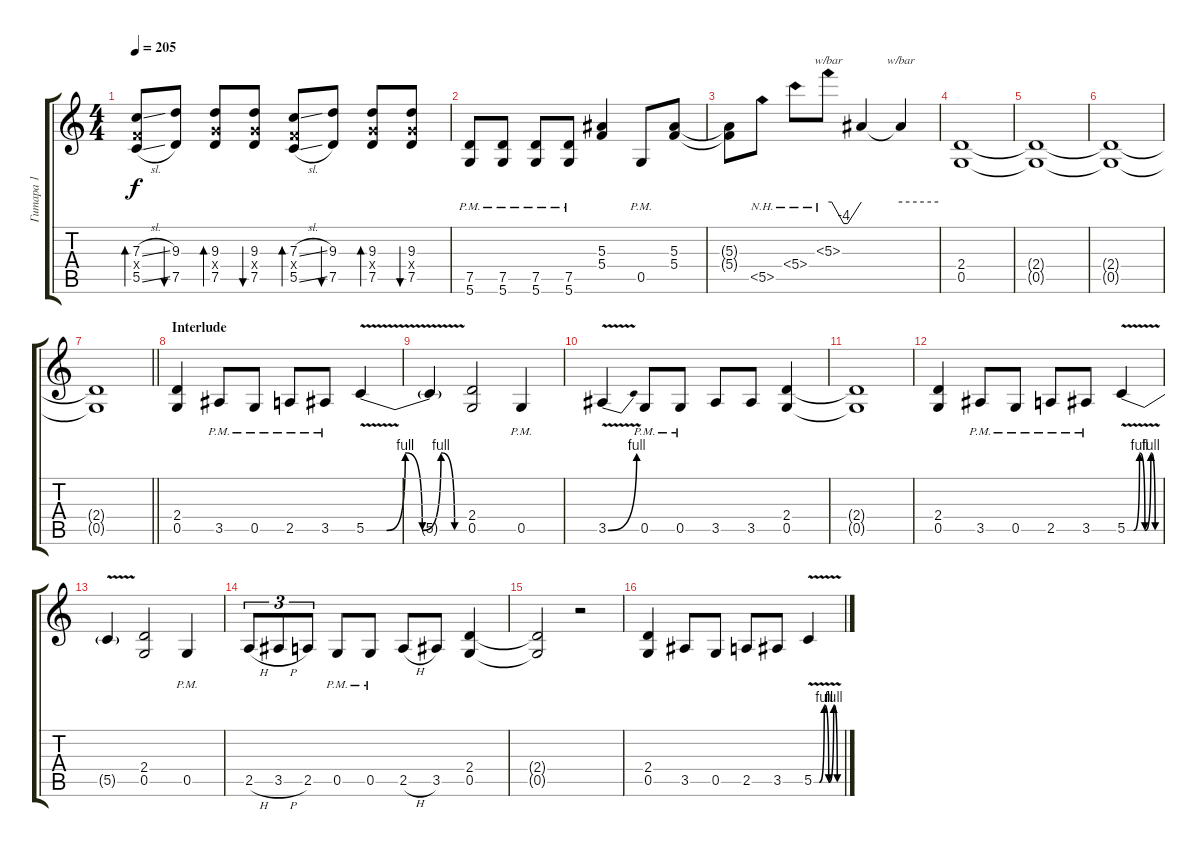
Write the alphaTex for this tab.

\track ("Гитара 1" "Гитара 1") {instrument distortionguitar}
\staff {score tabs}
\tuning (D4 A3 F3 C3 G2 D2) {hide}
\ts (4 4)
\tempo 205
\clef g2
\ks aminor
(7.3{sl} 5.4{x} 5.5{sl}).8{bd 60 dy f} (9.3 7.5).8{bu 60} (9.3 7.4{x} 7.5).8{bd 60} (9.3 7.4{x} 7.5).8{bu 60} (7.3{sl} 5.4{x} 5.5{sl}).8{bd 60} (9.3 7.5).8{bu 60} (9.3 7.4{x} 7.5).8{bd 60} (9.3 7.4{x} 7.5).8{bu 60} |
(7.5{pm} 5.6{pm}).8 (7.5{pm} 5.6{pm}).8 (7.5{pm} 5.6{pm}).8 (7.5{pm} 5.6{pm}).8 (5.3 5.4).4 0.5{pm}.8 (5.3 5.4).8 |
(5.3{t} 5.4{t}).8 5.5{nh}.8 5.4{nh}.8 5.3{nh}.8{tbe (custom default 0 0 6 0 28 -16 35 -16 60 0)} 5.3{t}.4 5.3{t}.4{tbe (hold default 0 0 60 0)} |
(2.4 0.5).1 |
(2.4{t} 0.5{t}).1 |
(2.4{t} 0.5{t}).1 |
\barLineRight lightlight
(2.4{t} 0.5{t}).1 |
\section ("" "Interlude")
(2.4 0.5).4 3.5{pm}.8 0.5{pm}.8 2.5{pm}.8 3.5{pm}.8 5.5{be (custom 0 0 12 0 23 4 33 0 44 4 52 0 60 0) v}.4 |
5.5{t}.4 (2.4 0.5).2 0.5{pm}.4 |
3.5{be (bend 0 0 60 4) v}.4 0.5{pm}.8 0.5{pm}.8 3.5.8 3.5.8 (2.4 0.5).4 |
(2.4{t} 0.5{t}).1 |
(2.4 0.5).4 3.5{pm}.8 0.5{pm}.8 2.5{pm}.8 3.5{pm}.8 5.5{be (custom 0 0 12 0 23 4 33 0 44 4 52 0 60 0) v}.4 |
5.5{t}.4 (2.4 0.5).2 0.5{pm}.4 |
2.5{h}.8{tu (3 2)} 3.5{h}.8{tu (3 2)} 2.5.8{tu (3 2)} 0.5{pm}.8 0.5{pm}.8 2.5{h}.8 3.5.8 (2.4 0.5).4 |
(2.4{t} 0.5{t}).2 r.2 |
(2.4 0.5).4 3.5.8 0.5.8 2.5.8 3.5.8 5.5{be (custom 0 0 12 0 23 4 33 0 44 4 52 0 60 0) v}.4
